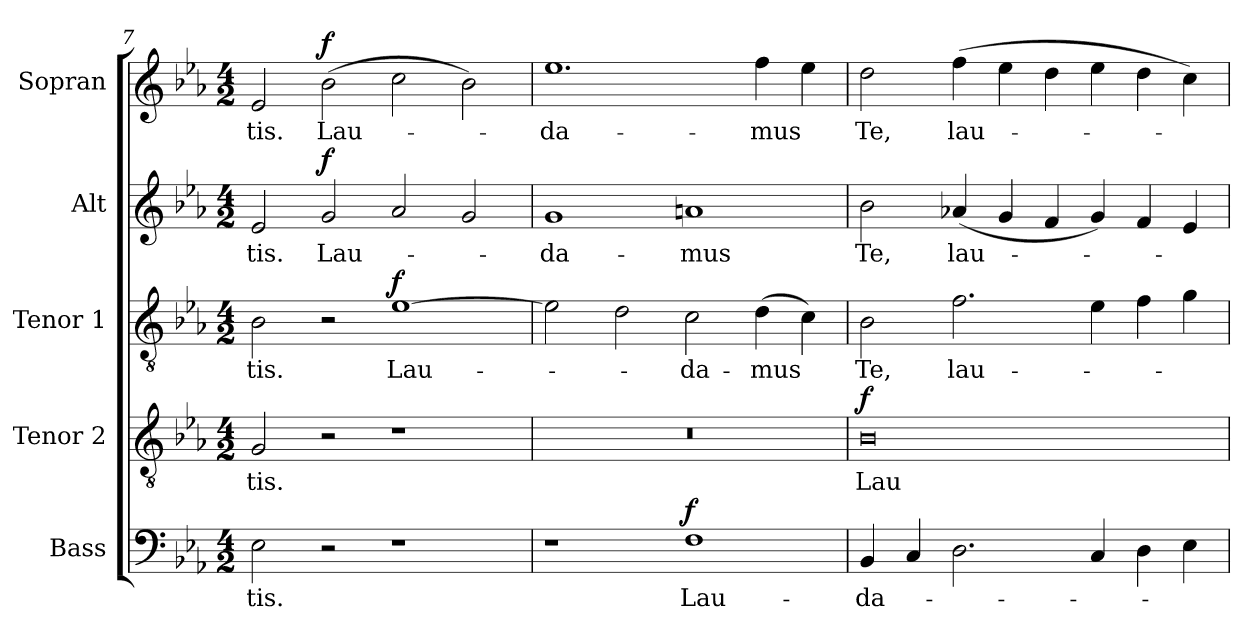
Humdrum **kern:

**kern	**text	**dynam	**kern	**text	**dynam	**kern	**text	**dynam	**kern	**text	**dynam	**kern	**text	**dynam
*part5	*part5	*part5	*part4	*part4	*part4	*part3	*part3	*part3	*part2	*part2	*part2	*part1	*part1	*part1
*staff5	*staff5	*staff5	*staff4	*staff4	*staff4	*staff3	*staff3	*staff3	*staff2	*staff2	*staff2	*staff1	*staff1	*staff1
*I"Bass	*	*	*I"Tenor 2	*	*	*I"Tenor 1	*	*	*I"Alt	*	*	*I"Sopran	*	*
*I'B.	*	*	*I'T. 2	*	*	*I'T. 1	*	*	*I'A.	*	*	*I'S.	*	*
*clefF4	*	*	*clefGv2	*	*	*clefGv2	*	*	*clefG2	*	*	*clefG2	*	*
*k[b-e-a-]	*	*	*k[b-e-a-]	*	*	*k[b-e-a-]	*	*	*k[b-e-a-]	*	*	*k[b-e-a-]	*	*
*E-:	*	*	*E-:	*	*	*E-:	*	*	*E-:	*	*	*E-:	*	*
*M4/2	*	*	*M4/2	*	*	*M4/2	*	*	*M4/2	*	*	*M4/2	*	*
=7	=7	=7	=7	=7	=7	=7	=7	=7	=7	=7	=7	=7	=7	=7
!	!LO:LY:b	!	!	!LO:LY:b	!	!	!LO:LY:b	!	!	!LO:LY:b	!	!	!LO:LY:b	!
2E-\	-tis.	.	2G/	-tis.	.	2B-\	-tis.	.	2e-/	-tis.	.	2e-/	-tis.	.
!	!	!	!	!	!	!	!	!	!	!LO:LY:b	!LO:DY:a	!	!LO:LY:b	!LO:DY:a
2r	.	.	2r	.	.	2r	.	.	2g/	Lau-	f	(>2b-\	Lau-	f
!	!	!	!	!	!	!	!LO:LY:b	!LO:DY:a	!	!	!	!	!	!
1r	.	.	1r	.	.	[1e-	Lau-	f	2a-/	.	.	2cc\	.	.
.	.	.	.	.	.	.	.	.	2g/	.	.	2b-\)	.	.
=8	=8	=8	=8	=8	=8	=8	=8	=8	=8	=8	=8	=8	=8	=8
!	!	!	!	!	!	!	!	!	!	!LO:LY:b	!	!	!LO:LY:b	!
1r	.	.	0r	.	.	2e-\]	.	.	1g	-da-	.	1.ee-	-da-	.
.	.	.	.	.	.	2d\	.	.	.	.	.	.	.	.
!	!LO:LY:b	!LO:DY:a	!	!	!	!	!LO:LY:b	!	!	!LO:LY:b	!	!	!	!
1F	Lau-	f	.	.	.	2c\	-da-	.	1an	-mus	.	.	.	.
!	!	!	!	!	!	!	!LO:LY:b	!	!	!	!	!	!LO:LY:b	!
.	.	.	.	.	.	(>4d\	-mus	.	.	.	.	4ff\	-mus	.
.	.	.	.	.	.	4c\)	.	.	.	.	.	4ee-\	.	.
=9	=9	=9	=9	=9	=9	=9	=9	=9	=9	=9	=9	=9	=9	=9
!	!LO:LY:b	!	!	!LO:LY:b	!LO:DY:a	!	!LO:LY:b	!	!	!LO:LY:b	!	!	!LO:LY:b	!
4BB-/	-da-	.	0B-	Lau-	f	2B-\	Te,	.	2b-\	Te,	.	2dd\	Te,	.
4C/	.	.	.	.	.	.	.	.	.	.	.	.	.	.
!	!	!	!	!	!	!	!LO:LY:b	!	!	!LO:LY:b	!	!	!LO:LY:b	!
2.D\	.	.	.	.	.	2.f\	lau-	.	(<4a-X/	lau-	.	(>4ff\	lau-	.
.	.	.	.	.	.	.	.	.	4g/	.	.	4ee-\	.	.
.	.	.	.	.	.	.	.	.	4f/	.	.	4dd\	.	.
4C/	.	.	.	.	.	4e-\	.	.	4g/)	.	.	4ee-\	.	.
4D\	.	.	.	.	.	4f\	.	.	4f/	.	.	4dd\	.	.
4E-\	.	.	.	.	.	4g\	.	.	4e-/	.	.	4cc\)	.	.
=	=	=	=	=	=	=	=	=	=	=	=	=	=	=
*-	*-	*-	*-	*-	*-	*-	*-	*-	*-	*-	*-	*-	*-	*-
